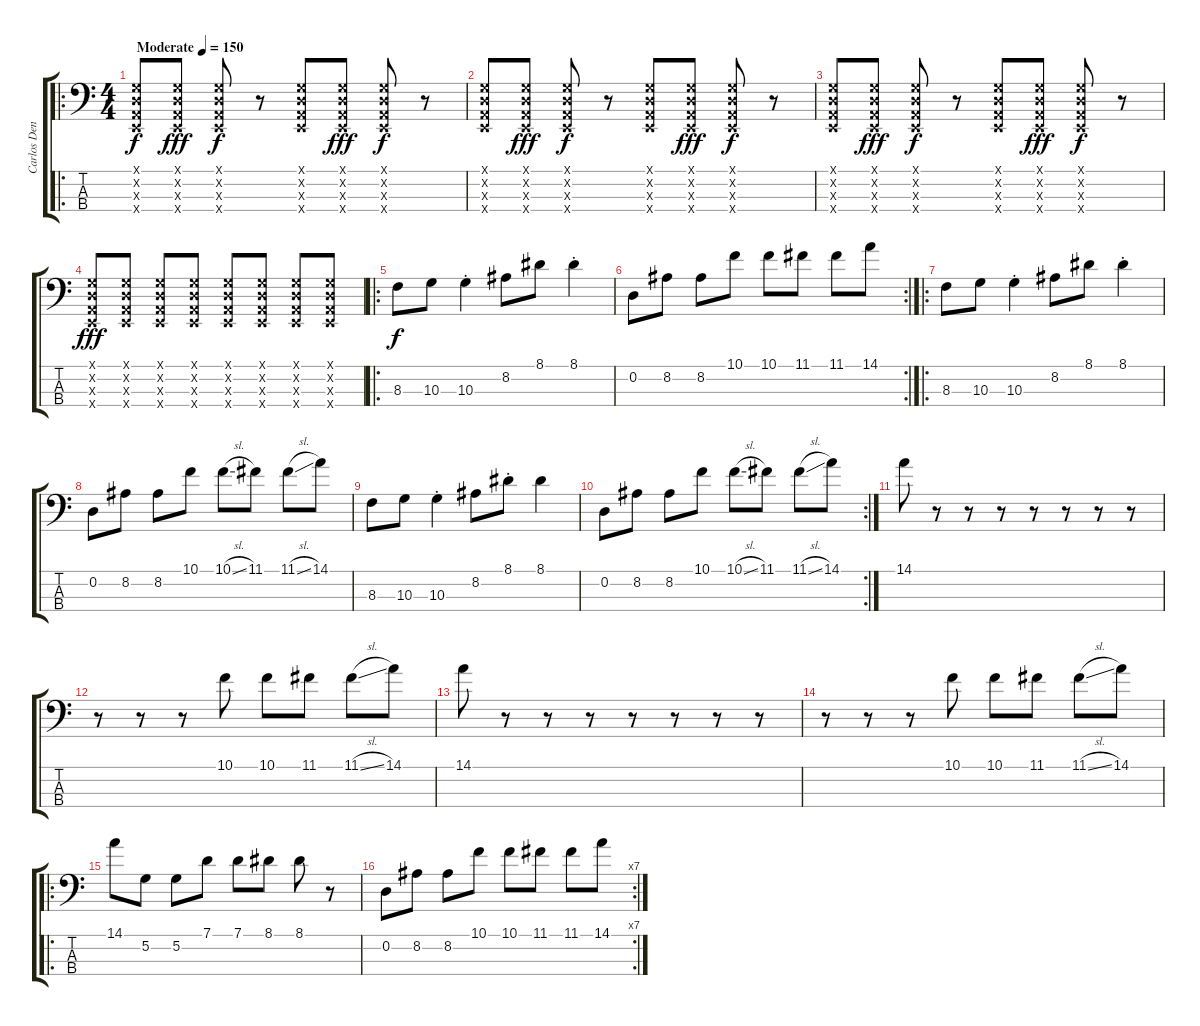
\track ("Carlos Dengler" "Carlos Den") {instrument electricbassfinger}
\staff {score tabs}
\tuning (G2 D2 A1 E1) {hide}
\ro
\ts (4 4)
\tempo (150 "Moderate")
\clef f4
\ks c
(0.1{x} 0.2{x} 0.3{x} 0.4{x}).8{dy f instrument electricbassfinger} (0.1{x} 0.2{x} 0.3{x} 0.4{x}).8{dy fff} (0.1{x} 0.2{x} 0.3{x} 0.4{x}).8{dy f} r.8 (0.1{x} 0.2{x} 0.3{x} 0.4{x}).8 (0.1{x} 0.2{x} 0.3{x} 0.4{x}).8{dy fff} (0.1{x} 0.2{x} 0.3{x} 0.4{x}).8{dy f} r.8 |
(0.1{x} 0.2{x} 0.3{x} 0.4{x}).8 (0.1{x} 0.2{x} 0.3{x} 0.4{x}).8{dy fff} (0.1{x} 0.2{x} 0.3{x} 0.4{x}).8{dy f} r.8 (0.1{x} 0.2{x} 0.3{x} 0.4{x}).8 (0.1{x} 0.2{x} 0.3{x} 0.4{x}).8{dy fff} (0.1{x} 0.2{x} 0.3{x} 0.4{x}).8{dy f} r.8 |
(0.1{x} 0.2{x} 0.3{x} 0.4{x}).8 (0.1{x} 0.2{x} 0.3{x} 0.4{x}).8{dy fff} (0.1{x} 0.2{x} 0.3{x} 0.4{x}).8{dy f} r.8 (0.1{x} 0.2{x} 0.3{x} 0.4{x}).8 (0.1{x} 0.2{x} 0.3{x} 0.4{x}).8{dy fff} (0.1{x} 0.2{x} 0.3{x} 0.4{x}).8{dy f} r.8 |
(0.1{x} 0.2{x} 0.3{x} 0.4{x}).8{dy fff} (0.1{x} 0.2{x} 0.3{x} 0.4{x}).8 (0.1{x} 0.2{x} 0.3{x} 0.4{x}).8 (0.1{x} 0.2{x} 0.3{x} 0.4{x}).8 (0.1{x} 0.2{x} 0.3{x} 0.4{x}).8 (0.1{x} 0.2{x} 0.3{x} 0.4{x}).8 (0.1{x} 0.2{x} 0.3{x} 0.4{x}).8 (0.1{x} 0.2{x} 0.3{x} 0.4{x}).8 |
\ro
8.3.8{dy f} 10.3.8 10.3{st}.4 8.2.8 8.1.8 8.1{st}.4 |
\rc 2
0.2.8 8.2.8 8.2.8 10.1.8 10.1.8 11.1.8 11.1.8 14.1.8 |
\ro
8.3.8 10.3.8 10.3{st}.4 8.2.8 8.1.8 8.1{st}.4 |
0.2.8 8.2.8 8.2.8 10.1.8 10.1{sl}.8 11.1.8 11.1{sl}.8 14.1.8 |
8.3.8 10.3.8 10.3{st}.4 8.2.8 8.1{st}.8 8.1.4 |
\rc 2
0.2.8 8.2.8 8.2.8 10.1.8 10.1{sl}.8 11.1.8 11.1{sl}.8 14.1.8 |
14.1.8 r.8 r.8 r.8 r.8 r.8 r.8 r.8 |
r.8 r.8 r.8 10.1.8 10.1.8 11.1.8 11.1{sl}.8 14.1.8 |
14.1.8 r.8 r.8 r.8 r.8 r.8 r.8 r.8 |
r.8 r.8 r.8 10.1.8 10.1.8 11.1.8 11.1{sl}.8 14.1.8 |
\ro
14.1.8 5.2.8 5.2.8 7.1.8 7.1.8 8.1.8 8.1.8 r.8 |
\rc 7
0.2.8 8.2.8 8.2.8 10.1.8 10.1.8 11.1.8 11.1.8 14.1.8
